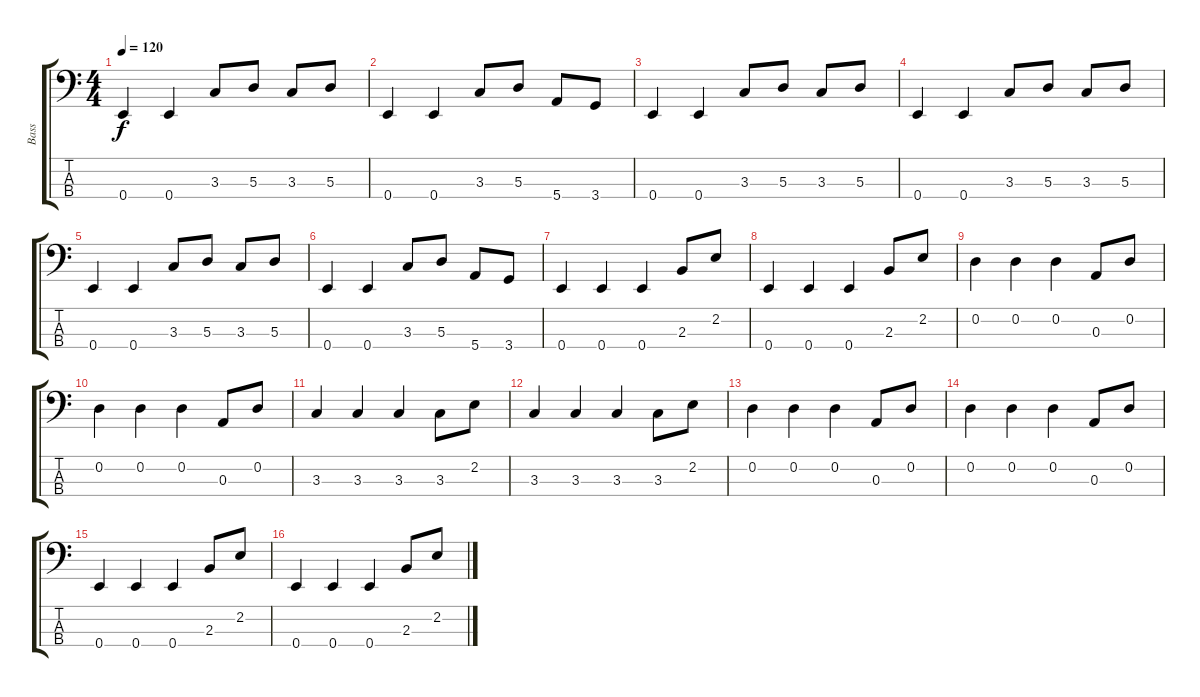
\track ("Bass" "Bass") {instrument electricbassfinger}
\staff {score tabs}
\tuning (G2 D2 A1 E1) {hide}
\ts (4 4)
\tempo 120
\clef f4
\ks c
0.4.4{dy f} 0.4.4 3.3.8 5.3.8 3.3.8 5.3.8 |
0.4.4 0.4.4 3.3.8 5.3.8 5.4.8 3.4.8 |
0.4.4 0.4.4 3.3.8 5.3.8 3.3.8 5.3.8 |
0.4.4 0.4.4 3.3.8 5.3.8 3.3.8 5.3.8 |
0.4.4 0.4.4 3.3.8 5.3.8 3.3.8 5.3.8 |
0.4.4 0.4.4 3.3.8 5.3.8 5.4.8 3.4.8 |
0.4.4 0.4.4 0.4.4 2.3.8 2.2.8 |
0.4.4 0.4.4 0.4.4 2.3.8 2.2.8 |
0.2.4 0.2.4 0.2.4 0.3.8 0.2.8 |
0.2.4 0.2.4 0.2.4 0.3.8 0.2.8 |
3.3.4 3.3.4 3.3.4 3.3.8 2.2.8 |
3.3.4 3.3.4 3.3.4 3.3.8 2.2.8 |
0.2.4 0.2.4 0.2.4 0.3.8 0.2.8 |
0.2.4 0.2.4 0.2.4 0.3.8 0.2.8 |
0.4.4 0.4.4 0.4.4 2.3.8 2.2.8 |
0.4.4 0.4.4 0.4.4 2.3.8 2.2.8
